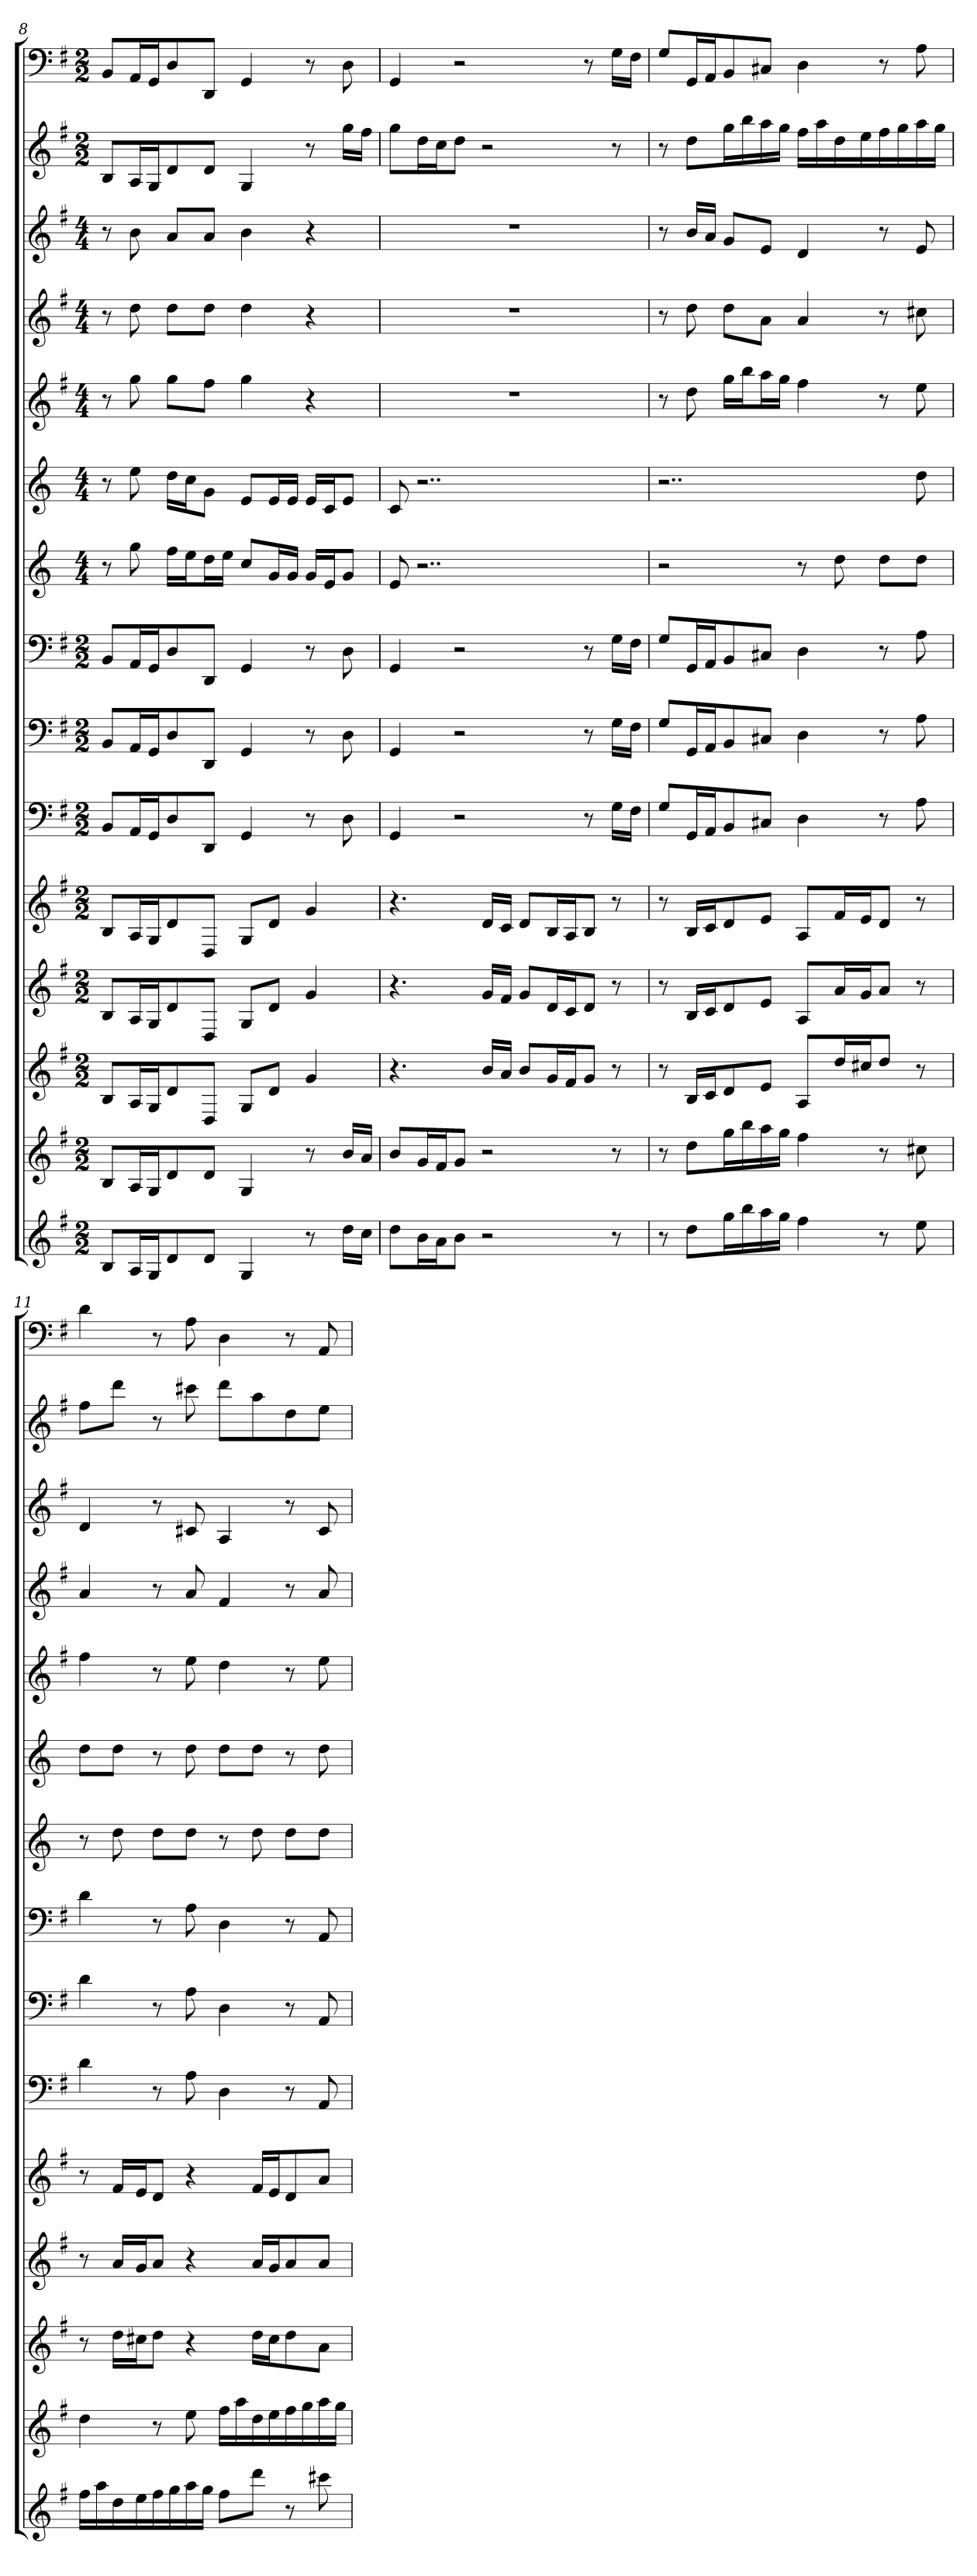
**kern	**kern	**kern	**kern	**kern	**kern	**kern	**kern	**kern	**kern	**kern	**kern	**kern	**kern	**kern
*part15	*part14	*part13	*part12	*part11	*part10	*part9	*part8	*part7	*part6	*part5	*part4	*part3	*part2	*part1
*staff15	*staff14	*staff13	*staff12	*staff11	*staff10	*staff9	*staff8	*staff7	*staff6	*staff5	*staff4	*staff3	*staff2	*staff1
*k[f#]	*k[f#]	*k[f#]	*k[f#]	*k[f#]	*k[f#]	*k[f#]	*k[f#]	*k[]	*k[]	*k[f#]	*k[f#]	*k[f#]	*k[f#]	*k[f#]
*G:	*G:	*G:	*G:	*G:	*G:	*G:	*G:	*	*	*G:	*G:	*G:	*G:	*G:
*M2/2	*M2/2	*M2/2	*M2/2	*M2/2	*M2/2	*M2/2	*M2/2	*M4/4	*M4/4	*M4/4	*M4/4	*M4/4	*M2/2	*M2/2
=8	=8	=8	=8	=8	=8	=8	=8	=8	=8	=8	=8	=8	=8	=8
8BL	8BL	8BL	8BL	8BL	8BBL	8BBL	8BBL	8r	8r	8r	8r	8r	8BL	8BBL
16AL	16AL	16AL	16AL	16AL	16AAL	16AAL	16AAL	8gg	8ee	8gg	8dd	8b	16AL	16AAL
16GJ	16GJ	16GJ	16GJ	16GJ	16GGJ	16GGJ	16GGJ	.	.	.	.	.	16GJ	16GGJ
8d	8d	8d	8d	8d	8D	8D	8D	16ffLL	16ddLL	8ggL	8ddL	8aL	8d	8D
.	.	.	.	.	.	.	.	16eeJ	16ccJ	.	.	.	.	.
8dJ	8dJ	8DJ	8DJ	8DJ	8DDJ	8DDJ	8DDJ	16ddL	8gJ	8ff#J	8ddJ	8aJ	8dJ	8DDJ
.	.	.	.	.	.	.	.	16eeJJ	.	.	.	.	.	.
4G	4G	8GL	8GL	8GL	4GG	4GG	4GG	8ccL	8eL	4gg	4dd	4b	4G	4GG
.	.	8dJ	8dJ	8dJ	.	.	.	16gL	16eL	.	.	.	.	.
.	.	.	.	.	.	.	.	16gJJ	16eJJ	.	.	.	.	.
8r	8r	4g	4g	4g	8r	8r	8r	16gLL	16eLL	4r	4r	4r	8r	8r
.	.	.	.	.	.	.	.	16eJ	16cJ	.	.	.	.	.
16ddLL	16bLL	.	.	.	8D	8D	8D	8gJ	8eJ	.	.	.	16ggLL	8D
16ccJJ	16aJJ	.	.	.	.	.	.	.	.	.	.	.	16ff#JJ	.
=9	=9	=9	=9	=9	=9	=9	=9	=9	=9	=9	=9	=9	=9	=9
8ddL	8bL	4.r	4.r	4.r	4GG	4GG	4GG	8e	8c	1r	1r	1r	8ggL	4GG
16bL	16gL	.	.	.	.	.	.	2..r	2..r	.	.	.	16ddL	.
16aJ	16f#J	.	.	.	.	.	.	.	.	.	.	.	16ccJ	.
8bJ	8gJ	.	.	.	2r	2r	2r	.	.	.	.	.	8ddJ	2r
2r	2r	16bLL	16gLL	16dLL	.	.	.	.	.	.	.	.	2r	.
.	.	16aJJ	16f#JJ	16cJJ	.	.	.	.	.	.	.	.	.	.
.	.	8bL	8gL	8dL	.	.	.	.	.	.	.	.	.	.
.	.	16gL	16dL	16BL	.	.	.	.	.	.	.	.	.	.
.	.	16f#J	16cJ	16AJ	.	.	.	.	.	.	.	.	.	.
.	.	8gJ	8dJ	8BJ	8r	8r	8r	.	.	.	.	.	.	8r
8r	8r	8r	8r	8r	16GLL	16GLL	16GLL	.	.	.	.	.	8r	16GLL
.	.	.	.	.	16F#JJ	16F#JJ	16F#JJ	.	.	.	.	.	.	16F#JJ
=10	=10	=10	=10	=10	=10	=10	=10	=10	=10	=10	=10	=10	=10	=10
8r	8r	8r	8r	8r	8GL	8GL	8GL	2r	2..r	8r	8r	8r	8r	8GL
8ddL	8ddL	16BLL	16BLL	16BLL	16GGL	16GGL	16GGL	.	.	8dd	8dd	16bLL	8ddL	16GGL
.	.	16cJ	16cJ	16cJ	16AAJ	16AAJ	16AAJ	.	.	.	.	16aJJ	.	16AAJ
16ggL	16ggL	8d	8d	8d	8BB	8BB	8BB	.	.	16ggLL	8ddL	8gL	16ggL	8BB
16bb	16bb	.	.	.	.	.	.	.	.	16bbJ	.	.	16bb	.
16aa	16aa	8eJ	8eJ	8eJ	8C#XJ	8C#XJ	8C#XJ	.	.	16aaL	8aJ	8eJ	16aa	8C#XJ
16ggJJ	16ggJJ	.	.	.	.	.	.	.	.	16ggJJ	.	.	16ggJJ	.
4ff#	4ff#	8AL	8AL	8AL	4D	4D	4D	8r	.	4ff#	4a	4d	16ff#LL	4D
.	.	.	.	.	.	.	.	.	.	.	.	.	16aa	.
.	.	16ddL	16aL	16f#L	.	.	.	8dd	.	.	.	.	16dd	.
.	.	16cc#XJ	16gJ	16eJ	.	.	.	.	.	.	.	.	16ee	.
8r	8r	8ddJ	8aJ	8dJ	8r	8r	8r	8ddL	.	8r	8r	8r	16ff#	8r
.	.	.	.	.	.	.	.	.	.	.	.	.	16gg	.
8ee	8cc#X	8r	8r	8r	8A	8A	8A	8ddJ	8dd	8ee	8cc#X	8e	16aa	8A
.	.	.	.	.	.	.	.	.	.	.	.	.	16ggJJ	.
=11	=11	=11	=11	=11	=11	=11	=11	=11	=11	=11	=11	=11	=11	=11
16ff#LL	4dd	8r	8r	8r	4d	4d	4d	8r	8ddL	4ff#	4a	4d	8ff#L	4d
16aa	.	.	.	.	.	.	.	.	.	.	.	.	.	.
16dd	.	16ddLL	16aLL	16f#LL	.	.	.	8dd	8ddJ	.	.	.	8dddJ	.
16ee	.	16cc#XJ	16gJ	16eJ	.	.	.	.	.	.	.	.	.	.
16ff#	8r	8ddJ	8aJ	8dJ	8r	8r	8r	8ddL	8r	8r	8r	8r	8r	8r
16gg	.	.	.	.	.	.	.	.	.	.	.	.	.	.
16aa	8ee	4r	4r	4r	8A	8A	8A	8ddJ	8dd	8ee	8a	8c#X	8ccc#X	8A
16ggJJ	.	.	.	.	.	.	.	.	.	.	.	.	.	.
8ff#L	16ff#LL	.	.	.	4D	4D	4D	8r	8ddL	4dd	4f#	4A	8dddL	4D
.	16aa	.	.	.	.	.	.	.	.	.	.	.	.	.
8dddJ	16dd	16ddLL	16aLL	16f#LL	.	.	.	8dd	8ddJ	.	.	.	8aa	.
.	16ee	16cc#J	16gJ	16eJ	.	.	.	.	.	.	.	.	.	.
8r	16ff#	8dd	8a	8d	8r	8r	8r	8ddL	8r	8r	8r	8r	8dd	8r
.	16gg	.	.	.	.	.	.	.	.	.	.	.	.	.
8ccc#X	16aa	8aJ	8aJ	8aJ	8AA	8AA	8AA	8ddJ	8dd	8ee	8a	8c#	8eeJ	8AA
.	16ggJJ	.	.	.	.	.	.	.	.	.	.	.	.	.
=	=	=	=	=	=	=	=	=	=	=	=	=	=	=
*-	*-	*-	*-	*-	*-	*-	*-	*-	*-	*-	*-	*-	*-	*-
